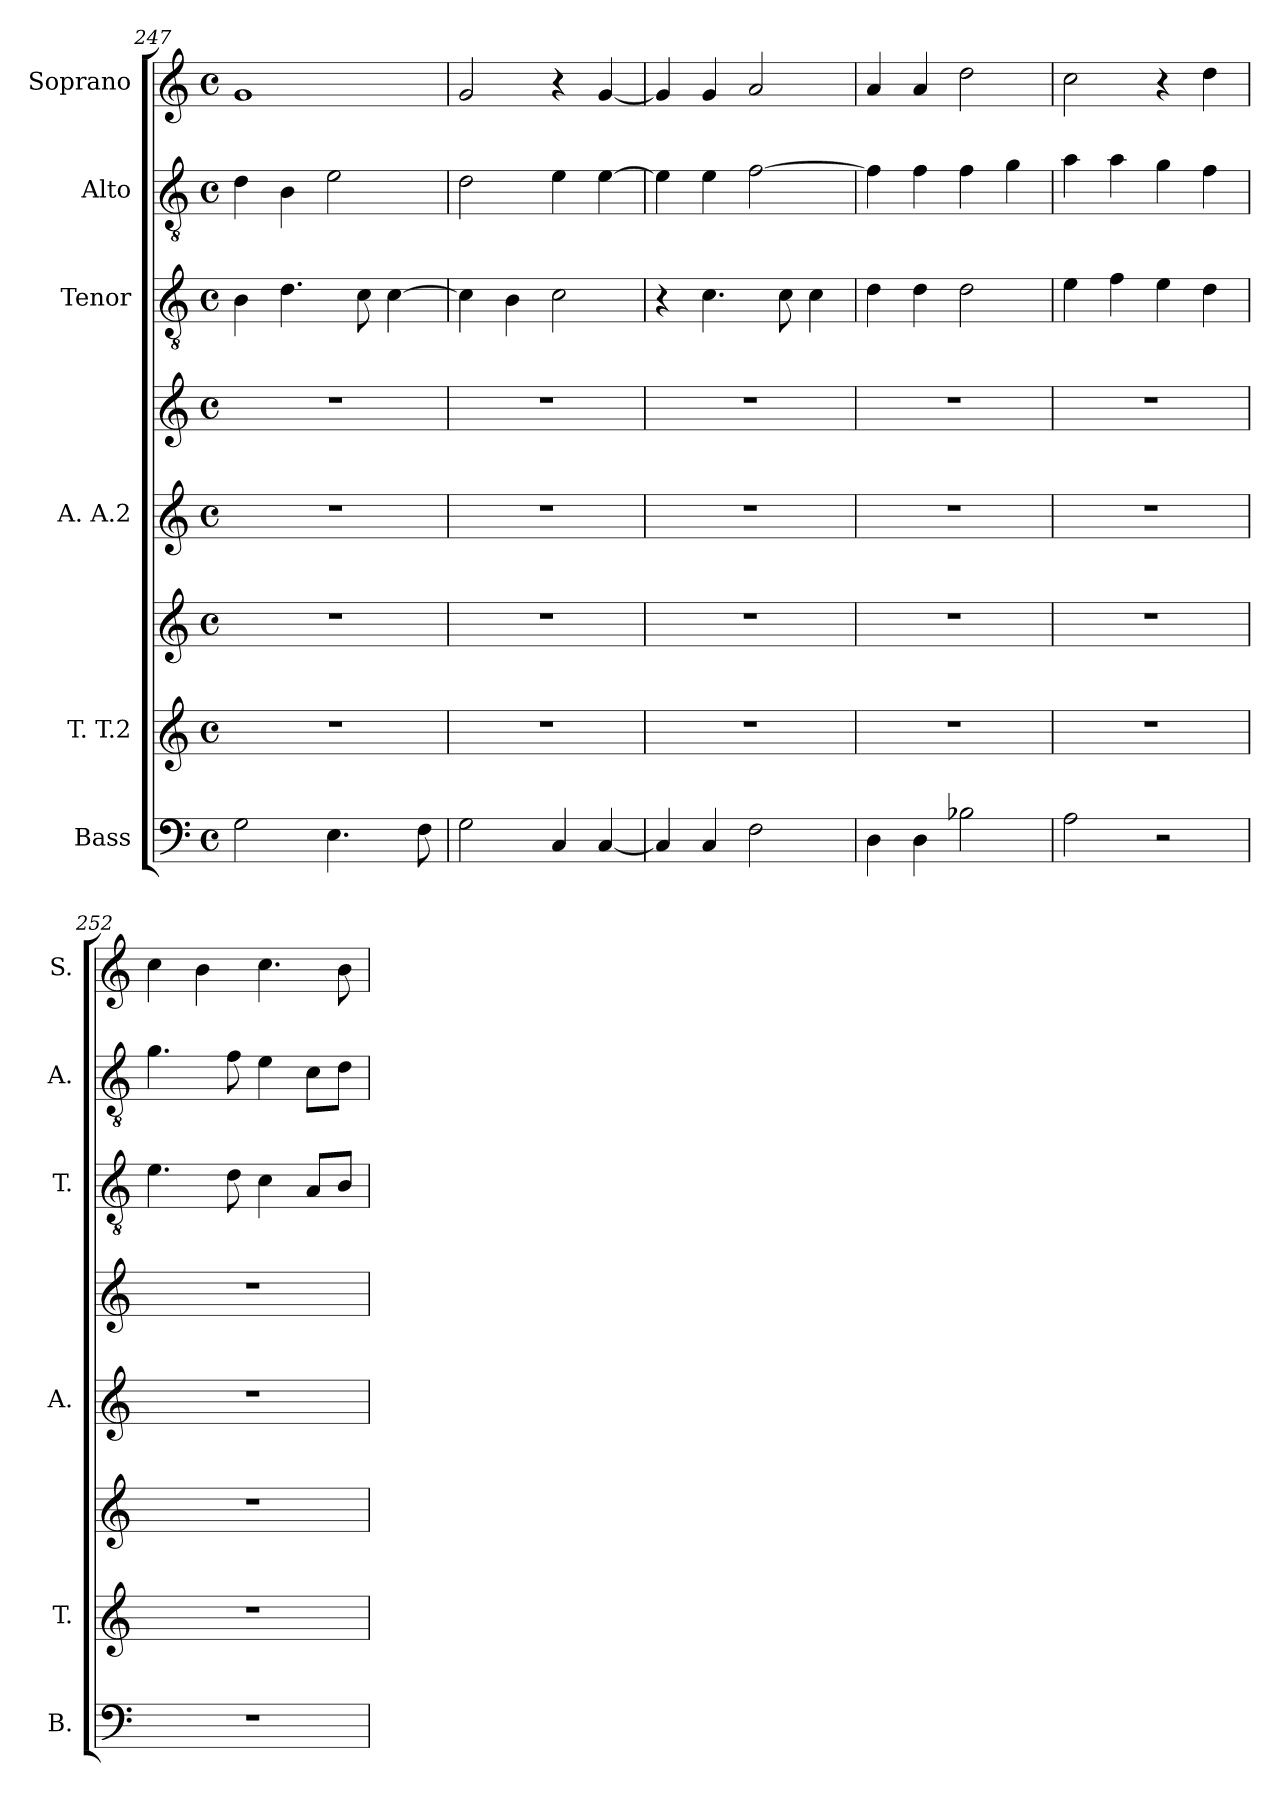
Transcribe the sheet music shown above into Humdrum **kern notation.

**kern	**kern	**kern	**kern	**kern	**kern	**kern	**kern
*part6	*part5	*part5	*part4	*part4	*part3	*part2	*part1
*staff8	*staff7	*staff6	*staff5	*staff4	*staff3	*staff2	*staff1
*I"Bass	*I"T. T.2	*	*I"A. A.2	*	*I"Tenor	*I"Alto	*I"Soprano
*I'B.	*I'T.	*	*I'A.	*	*I'T.	*I'A.	*I'S.
!!LO:PB:g=z
*clefF4	*clefG2	*clefG2	*clefG2	*clefG2	*clefGv2	*clefGv2	*clefG2
*k[]	*k[]	*k[]	*k[]	*k[]	*k[]	*k[]	*k[]
*C:	*C:	*C:	*C:	*C:	*C:	*C:	*C:
*M4/4	*M4/4	*M4/4	*M4/4	*M4/4	*M4/4	*M4/4	*M4/4
*met(c)	*met(c)	*met(c)	*met(c)	*met(c)	*met(c)	*met(c)	*met(c)
=247	=247	=247	=247	=247	=247	=247	=247
2G\	1r	1r	1r	1r	4B\	4d\	1g
.	.	.	.	.	4.d\	4B\	.
4.E\	.	.	.	.	.	2e\	.
.	.	.	.	.	8c\	.	.
.	.	.	.	.	[>4c\	.	.
8F\	.	.	.	.	.	.	.
=248	=248	=248	=248	=248	=248	=248	=248
2G\	1r	1r	1r	1r	4c\]	2d\	2g/
.	.	.	.	.	4B\	.	.
4C/	.	.	.	.	2c\	4e\	4r
[<4C/	.	.	.	.	.	[>4e\	[<4g/
=249	=249	=249	=249	=249	=249	=249	=249
4C/]	1r	1r	1r	1r	4r	4e\]	4g/]
4C/	.	.	.	.	4.c\	4e\	4g/
2F\	.	.	.	.	.	[>2f\	2a/
.	.	.	.	.	8c\	.	.
.	.	.	.	.	4c\	.	.
=250	=250	=250	=250	=250	=250	=250	=250
4D\	1r	1r	1r	1r	4d\	4f\]	4a/
4D\	.	.	.	.	4d\	4f\	4a/
2B-X\	.	.	.	.	2d\	4f\	2dd\
.	.	.	.	.	.	4g\	.
=251	=251	=251	=251	=251	=251	=251	=251
2A\	1r	1r	1r	1r	4e\	4a\	2cc\
.	.	.	.	.	4f\	4a\	.
2r	.	.	.	.	4e\	4g\	4r
.	.	.	.	.	4d\	4f\	4dd\
!!LO:LB:g=z
=252	=252	=252	=252	=252	=252	=252	=252
1r	1r	1r	1r	1r	4.e\	4.g\	4cc\
.	.	.	.	.	.	.	4b\
.	.	.	.	.	8d\	8f\	.
.	.	.	.	.	4c\	4e\	4.cc\
.	.	.	.	.	8A/L	8c\L	.
.	.	.	.	.	8B/J	8d\J	8b\
=	=	=	=	=	=	=	=
*-	*-	*-	*-	*-	*-	*-	*-
